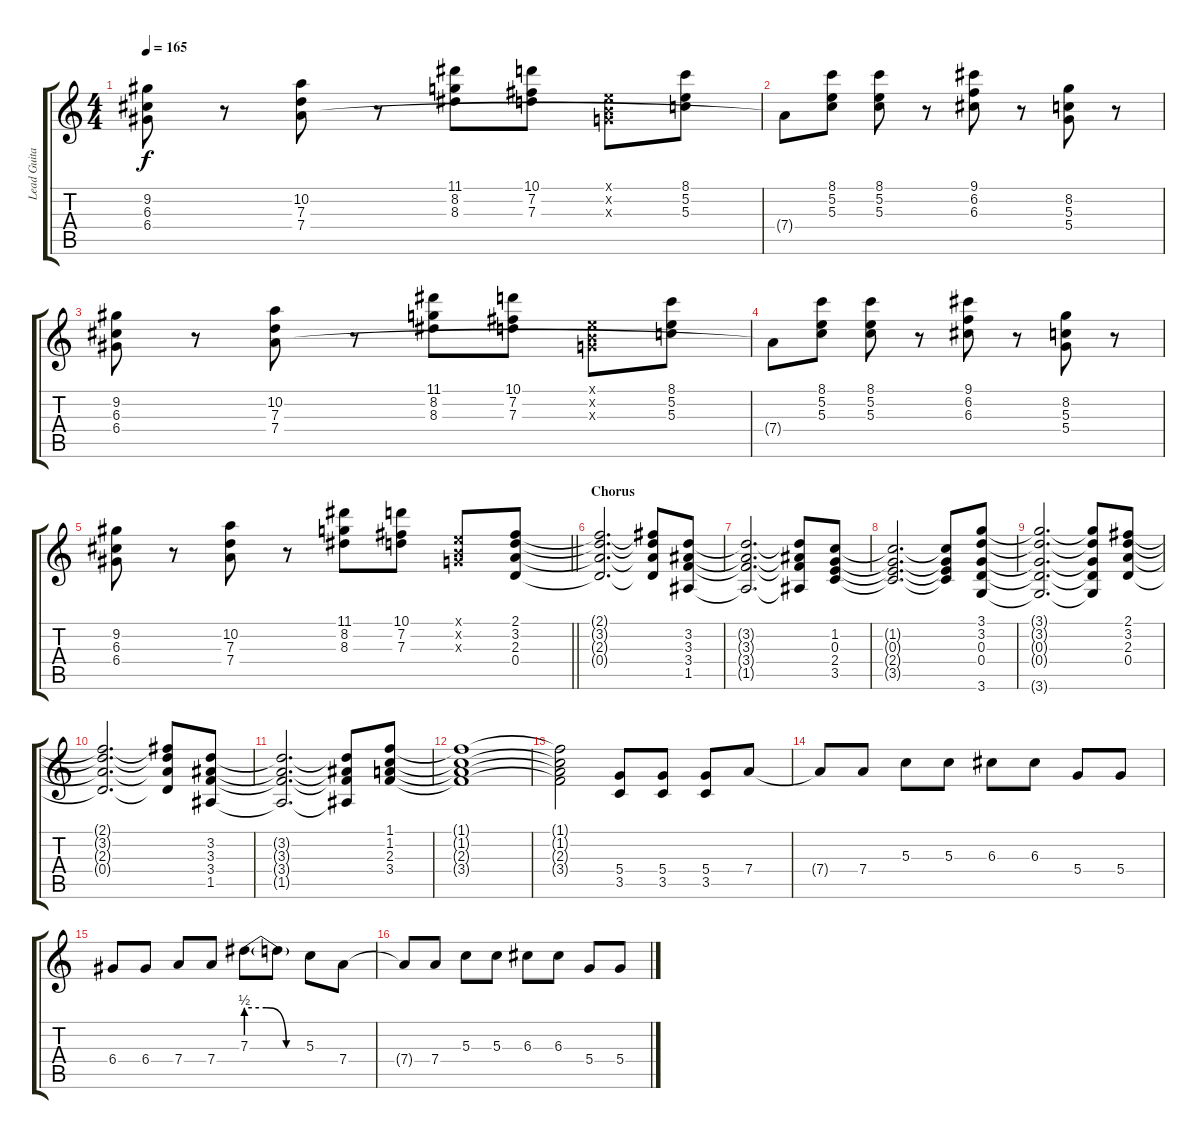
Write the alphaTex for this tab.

\track ("Lead Guitar (Slash)" "Lead Guita") {instrument overdrivenguitar}
\staff {score tabs}
\tuning (E4 B3 G3 D3 A2 E2) {hide}
\ts (4 4)
\tempo 165
\clef g2
\ks c
(9.2 6.3 6.4).8{dy f} r.8 (10.2 7.3 7.4).8 r.8 (11.1 8.2 8.3).8 (10.1 7.2 7.3).8 (0.1{x} 0.2{x} 0.3{x}).8 (8.1 5.2 5.3).8 |
7.4{t}.8 (8.1 5.2 5.3).8 (8.1 5.2 5.3).8 r.8 (9.1 6.2 6.3).8 r.8 (8.2 5.3 5.4).8 r.8 |
(9.2 6.3 6.4).8 r.8 (10.2 7.3 7.4).8 r.8 (11.1 8.2 8.3).8 (10.1 7.2 7.3).8 (0.1{x} 0.2{x} 0.3{x}).8 (8.1 5.2 5.3).8 |
7.4{t}.8 (8.1 5.2 5.3).8 (8.1 5.2 5.3).8 r.8 (9.1 6.2 6.3).8 r.8 (8.2 5.3 5.4).8 r.8 |
\barLineRight lightlight
(9.2 6.3 6.4).8 r.8 (10.2 7.3 7.4).8 r.8 (11.1 8.2 8.3).8 (10.1 7.2 7.3).8 (0.1{x} 0.2{x} 0.3{x}).8 (2.1 3.2 2.3 0.4).8 |
\section ("" "Chorus")
(2.1{t} 3.2{t} 2.3{t} 0.4{t}).2{d} (2.1{t} 3.2{t} 2.3{t} 0.4{t}).8 (3.2 3.3 3.4 1.5).8 |
(3.2{t} 3.3{t} 3.4{t} 1.5{t}).2{d} (3.2{t} 3.3{t} 3.4{t} 1.5{t}).8 (1.2 0.3 2.4 3.5).8 |
(1.2{t} 0.3{t} 2.4{t} 3.5{t}).2{d} (1.2{t} 0.3{t} 2.4{t} 3.5{t}).8 (3.1 3.2 0.3 0.4 3.6).8 |
(3.1{t} 3.2{t} 0.3{t} 0.4{t} 3.6{t}).2{d} (3.1{t} 3.2{t} 0.3{t} 0.4{t} 3.6{t}).8 (2.1 3.2 2.3 0.4).8 |
(2.1{t} 3.2{t} 2.3{t} 0.4{t}).2{d} (2.1{t} 3.2{t} 2.3{t} 0.4{t}).8 (3.2 3.3 3.4 1.5).8 |
(3.2{t} 3.3{t} 3.4{t} 1.5{t}).2{d} (3.2{t} 3.3{t} 3.4{t} 1.5{t}).8 (1.1 1.2 2.3 3.4).8 |
(1.1{t} 1.2{t} 2.3{t} 3.4{t}).1 |
(1.1{t} 1.2{t} 2.3{t} 3.4{t}).2 (5.4 3.5).8 (5.4 3.5).8 (5.4 3.5).8 7.4.8 |
7.4{t}.8 7.4.8 5.3.8 5.3.8 6.3.8 6.3.8 5.4.8 5.4.8 |
6.4.8 6.4.8 7.4.8 7.4.8 7.3{be (custom 0 2 20 2 40 0 60 0)}.8 7.3{t}.8 5.3.8 7.4.8 |
7.4{t}.8 7.4.8 5.3.8 5.3.8 6.3.8 6.3.8 5.4.8 5.4.8
